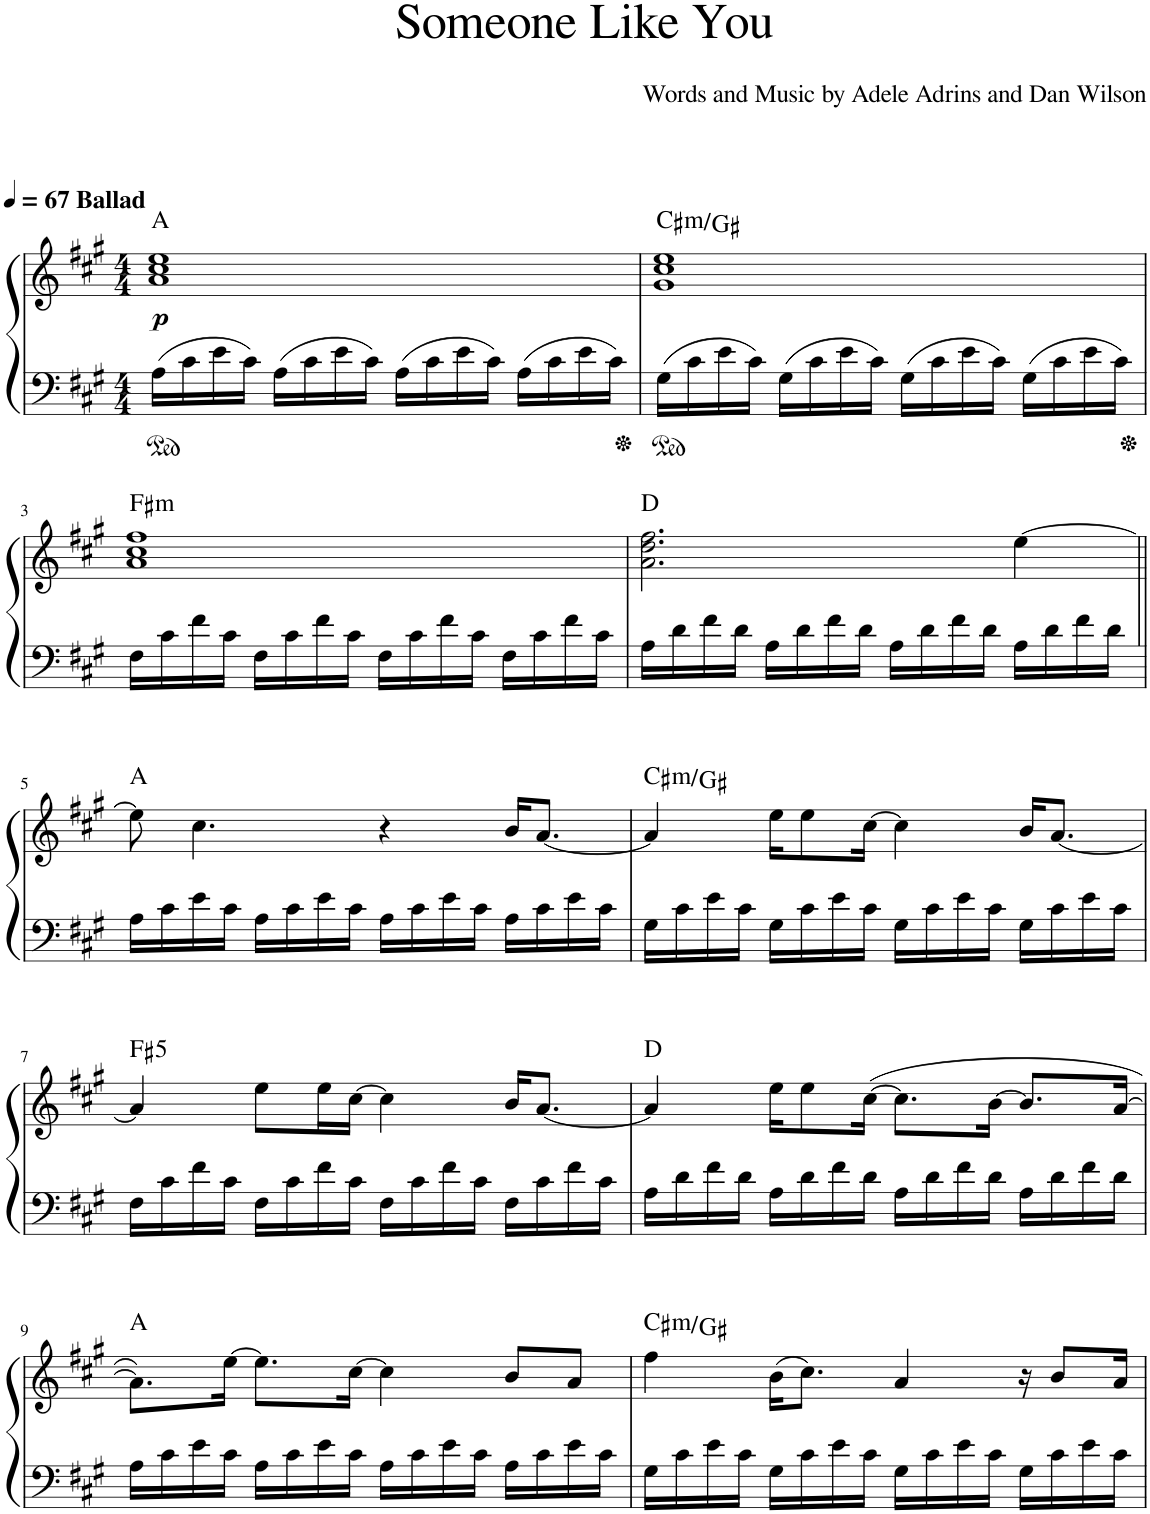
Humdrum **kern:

**kern	**kern	**dynam	**harte
*part1	*part1	*part1	*part1
*staff2	*staff1	*staff1/2	*
*I"Piano	*	*	*
*I'Pno.	*	*	*
*clefF4	*clefG2	*	*
*k[f#c#g#]	*k[f#c#g#]	*	*
*M4/4	*M4/4	*	*
*MM67	*MM67	*	*
=1	=1	=1	=1
!	!LO:TX:a:B:t=Ballad	!	!
!	!	!LO:DY:b	!
16A\LL	1a 1cc# 1ee	p	A:maj
16c#\	.	.	.
16e\	.	.	.
16c#\JJ	.	.	.
16A\LL	.	.	.
16c#\	.	.	.
16e\	.	.	.
16c#\JJ	.	.	.
16A\LL	.	.	.
16c#\	.	.	.
16e\	.	.	.
16c#\JJ	.	.	.
16A\LL	.	.	.
16c#\	.	.	.
16e\	.	.	.
16c#\JJ	.	.	.
=2	=2	=2	=2
!	!	!	!LO:H:kt=m
16G#\LL	1g# 1cc# 1ee	.	C#:min/5
16c#\	.	.	.
16e\	.	.	.
16c#\JJ	.	.	.
16G#\LL	.	.	.
16c#\	.	.	.
16e\	.	.	.
16c#\JJ	.	.	.
16G#\LL	.	.	.
16c#\	.	.	.
16e\	.	.	.
16c#\JJ	.	.	.
16G#\LL	.	.	.
16c#\	.	.	.
16e\	.	.	.
16c#\JJ	.	.	.
!!LO:LB:g=z
=3	=3	=3	=3
!	!	!	!LO:H:kt=m
16F#\LL	1a 1cc# 1ff#	.	F#:min
16c#\	.	.	.
16f#\	.	.	.
16c#\JJ	.	.	.
16F#\LL	.	.	.
16c#\	.	.	.
16f#\	.	.	.
16c#\JJ	.	.	.
16F#\LL	.	.	.
16c#\	.	.	.
16f#\	.	.	.
16c#\JJ	.	.	.
16F#\LL	.	.	.
16c#\	.	.	.
16f#\	.	.	.
16c#\JJ	.	.	.
=4	=4	=4	=4
16A\LL	2.a\ 2.dd\ 2.ff#\	.	D:maj
16d\	.	.	.
16f#\	.	.	.
16d\JJ	.	.	.
16A\LL	.	.	.
16d\	.	.	.
16f#\	.	.	.
16d\JJ	.	.	.
16A\LL	.	.	.
16d\	.	.	.
16f#\	.	.	.
16d\JJ	.	.	.
16A\LL	[4ee\	.	.
16d\	.	.	.
16f#\	.	.	.
16d\JJ	.	.	.
!!LO:LB:g=z
=5||	=5||	=5||	=5||
16A\LL	8ee\]	.	A:maj
16c#\	.	.	.
16e\	4.cc#\	.	.
16c#\JJ	.	.	.
16A\LL	.	.	.
16c#\	.	.	.
16e\	.	.	.
16c#\JJ	.	.	.
16A\LL	4r	.	.
16c#\	.	.	.
16e\	.	.	.
16c#\JJ	.	.	.
16A\LL	16b/KL	.	.
16c#\	[8.a/J	.	.
16e\	.	.	.
16c#\JJ	.	.	.
=6	=6	=6	=6
!	!	!	!LO:H:kt=m
16G#\LL	4a/]	.	C#:min/5
16c#\	.	.	.
16e\	.	.	.
16c#\JJ	.	.	.
16G#\LL	16ee\KL	.	.
16c#\	8ee\	.	.
16e\	.	.	.
16c#\JJ	[16cc#\Jk	.	.
16G#\LL	4cc#\]	.	.
16c#\	.	.	.
16e\	.	.	.
16c#\JJ	.	.	.
16G#\LL	16b/KL	.	.
16c#\	[8.a/J	.	.
16e\	.	.	.
16c#\JJ	.	.	.
!!LO:LB:g=z
=7	=7	=7	=7
!	!	!	!LO:H:kt=5
16F#\LL	4a/]	.	F#:(1,5)
16c#\	.	.	.
16f#\	.	.	.
16c#\JJ	.	.	.
16F#\LL	8ee\L	.	.
16c#\	.	.	.
16f#\	16ee\L	.	.
16c#\JJ	[16cc#\JJ	.	.
16F#\LL	4cc#\]	.	.
16c#\	.	.	.
16f#\	.	.	.
16c#\JJ	.	.	.
16F#\LL	16b/KL	.	.
16c#\	[8.a/J	.	.
16f#\	.	.	.
16c#\JJ	.	.	.
=8	=8	=8	=8
16A\LL	4a/]	.	D:maj
16d\	.	.	.
16f#\	.	.	.
16d\JJ	.	.	.
16A\LL	16ee\KL	.	.
16d\	8ee\	.	.
16f#\	.	.	.
16d\JJ	([16cc#\Jk	.	.
16A\LL	8.cc#\L]	.	.
16d\	.	.	.
16f#\	.	.	.
16d\JJ	[16b\Jk	.	.
16A\LL	8.b/L]	.	.
16d\	.	.	.
16f#\	.	.	.
16d\JJ	[16a/Jk	.	.
!!LO:LB:g=z
=9	=9	=9	=9
16A\LL	8.a\L])	.	A:maj
16c#\	.	.	.
16e\	.	.	.
16c#\JJ	[16ee\Jk	.	.
16A\LL	8.ee\L]	.	.
16c#\	.	.	.
16e\	.	.	.
16c#\JJ	[16cc#\Jk	.	.
16A\LL	4cc#\]	.	.
16c#\	.	.	.
16e\	.	.	.
16c#\JJ	.	.	.
16A\LL	8b/L	.	.
16c#\	.	.	.
16e\	8a/J	.	.
16c#\JJ	.	.	.
=10	=10	=10	=10
!	!	!	!LO:H:kt=m
16G#\LL	4ff#\	.	C#:min/5
16c#\	.	.	.
16e\	.	.	.
16c#\JJ	.	.	.
16G#\LL	(16b\KL	.	.
16c#\	8.cc#\J)	.	.
16e\	.	.	.
16c#\JJ	.	.	.
16G#\LL	4a/	.	.
16c#\	.	.	.
16e\	.	.	.
16c#\JJ	.	.	.
16G#\LL	16r	.	.
16c#\	8b/L	.	.
16e\	.	.	.
16c#\JJ	16a/Jk	.	.
=	=	=	=
*-	*-	*-	*-
